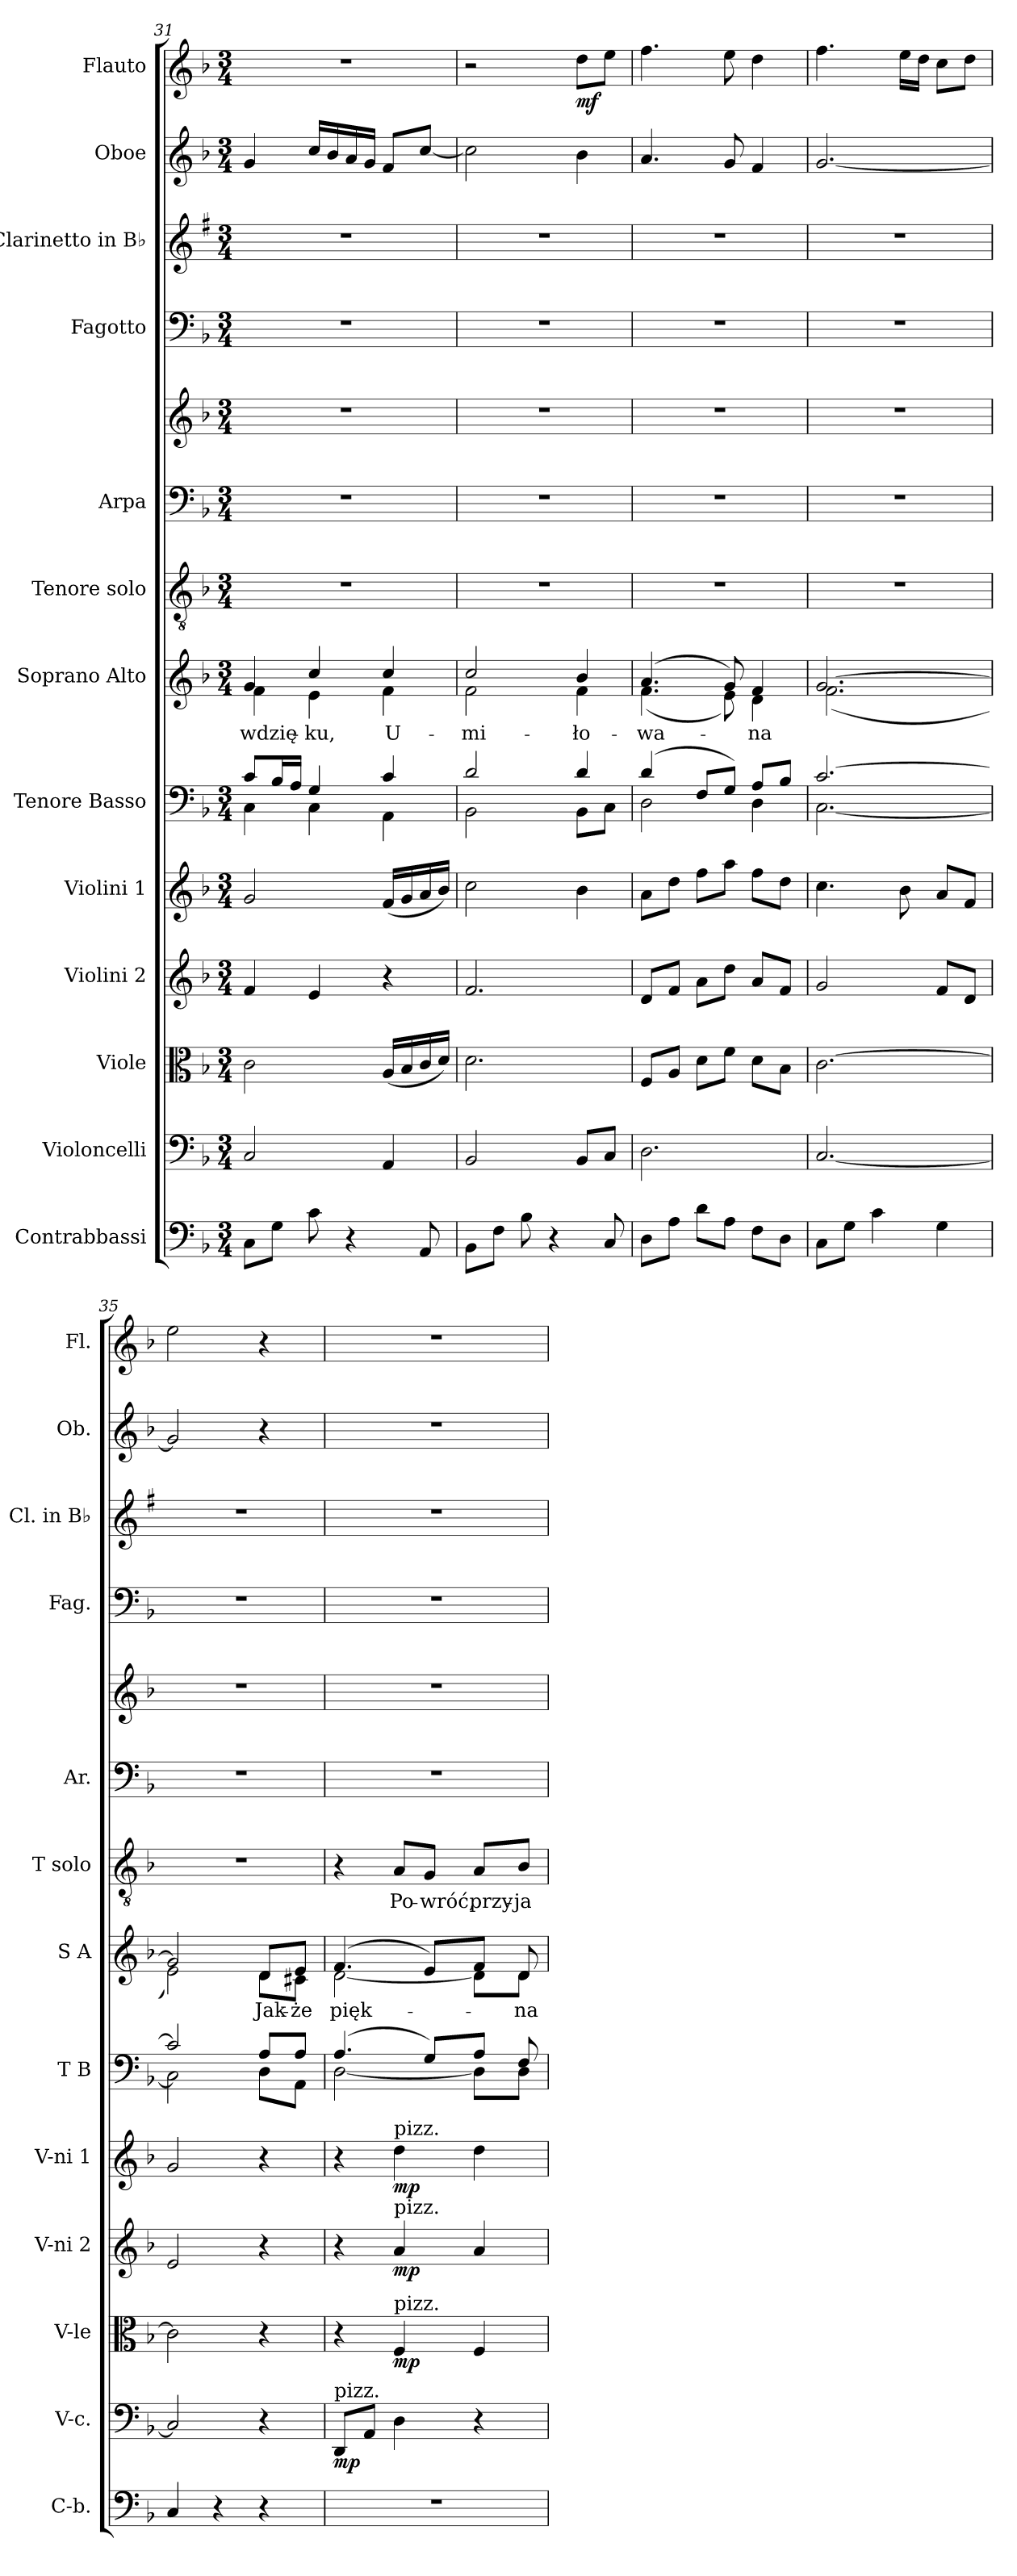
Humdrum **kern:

**kern	**kern	**dynam	**kern	**dynam	**kern	**dynam	**kern	**dynam	**kern	**kern	**text	**kern	**text	**kern	**kern	**kern	**kern	**kern	**kern	**dynam
*part13	*part12	*part12	*part11	*part11	*part10	*part10	*part9	*part9	*part8	*part7	*part7	*part6	*part6	*part5	*part5	*part4	*part3	*part2	*part1	*part1
*staff14	*staff13	*staff13	*staff12	*staff12	*staff11	*staff11	*staff10	*staff10	*staff9	*staff8	*staff8	*staff7	*staff7	*staff6	*staff5	*staff4	*staff3	*staff2	*staff1	*staff1
*I"Contrabbassi	*I"Violoncelli	*	*I"Viole	*	*I"Violini 2	*	*I"Violini 1	*	*I"Tenore Basso	*I"Soprano Alto	*	*I"Tenore solo	*	*I"Arpa	*	*I"Fagotto	*I"Clarinetto in B♭	*I"Oboe	*I"Flauto	*
*I'C-b.	*I'V-c.	*	*I'V-le	*	*I'V-ni 2	*	*I'V-ni 1	*	*I'T B	*I'S A	*	*I'T solo	*	*I'Ar.	*	*I'Fag.	*I'Cl. in B♭	*I'Ob.	*I'Fl.	*
*clefF4	*clefF4	*	*clefC3	*	*clefG2	*	*clefG2	*	*clefF4	*clefG2	*	*clefGv2	*	*clefF4	*clefG2	*clefF4	*clefG2	*clefG2	*clefG2	*
*	*	*	*	*	*	*	*	*	*	*	*	*	*	*	*	*	*ITrd1c2	*	*	*
*k[b-]	*k[b-]	*	*k[b-]	*	*k[b-]	*	*k[b-]	*	*k[b-]	*k[b-]	*	*k[b-]	*	*k[b-]	*k[b-]	*k[b-]	*k[b-]	*k[b-]	*k[b-]	*
*M3/4	*M3/4	*	*M3/4	*	*M3/4	*	*M3/4	*	*M3/4	*M3/4	*	*M3/4	*	*M3/4	*M3/4	*M3/4	*M3/4	*M3/4	*M3/4	*
=31	=31	=31	=31	=31	=31	=31	=31	=31	=31	=31	=31	=31	=31	=31	=31	=31	=31	=31	=31	=31
*	*	*	*	*	*	*	*	*	*^	*^	*	*	*	*	*	*	*	*	*	*
8CL	2C	.	2c	.	4f	.	2g	.	8cL	4C	4g	4f	wdzię-	2.r	.	2.r	2.r	2.r	2.r	4g	2.r	.
8GJ	.	.	.	.	.	.	.	.	16B-L	.	.	.	.	.	.	.	.	.	.	.	.	.
.	.	.	.	.	.	.	.	.	16AJJ	.	.	.	.	.	.	.	.	.	.	.	.	.
8c	.	.	.	.	4e	.	.	.	4G	4C	4cc	4e	-ku,	.	.	.	.	.	.	16ccLL	.	.
.	.	.	.	.	.	.	.	.	.	.	.	.	.	.	.	.	.	.	.	16b-	.	.
4r	.	.	.	.	.	.	.	.	.	.	.	.	.	.	.	.	.	.	.	16a	.	.
.	.	.	.	.	.	.	.	.	.	.	.	.	.	.	.	.	.	.	.	16gJJ	.	.
.	4AA	.	(16ALL	.	4r	.	(16fLL	.	4c	4AA	4cc	4f	U-	.	.	.	.	.	.	8fL	.	.
.	.	.	16B-	.	.	.	16g	.	.	.	.	.	.	.	.	.	.	.	.	.	.	.
8AA	.	.	16c	.	.	.	16a	.	.	.	.	.	.	.	.	.	.	.	.	[8ccJ	.	.
.	.	.	16dJJ)	.	.	.	16b-JJ)	.	.	.	.	.	.	.	.	.	.	.	.	.	.	.
=32	=32	=32	=32	=32	=32	=32	=32	=32	=32	=32	=32	=32	=32	=32	=32	=32	=32	=32	=32	=32	=32	=32
8BB-L	2BB-	.	2.d	.	2.f	.	2cc	.	2d	2BB-	2cc	2f	-mi-	2.r	.	2.r	2.r	2.r	2.r	2cc]	2r	.
8FJ	.	.	.	.	.	.	.	.	.	.	.	.	.	.	.	.	.	.	.	.	.	.
8B-	.	.	.	.	.	.	.	.	.	.	.	.	.	.	.	.	.	.	.	.	.	.
4r	.	.	.	.	.	.	.	.	.	.	.	.	.	.	.	.	.	.	.	.	.	.
.	8BB-L	.	.	.	.	.	4b-	.	4d	8BB-L	4b-	4f	-ło-	.	.	.	.	.	.	4b-	8ddL	mf
8C	8CJ	.	.	.	.	.	.	.	.	8CJ	.	.	.	.	.	.	.	.	.	.	8eeJ	.
=33	=33	=33	=33	=33	=33	=33	=33	=33	=33	=33	=33	=33	=33	=33	=33	=33	=33	=33	=33	=33	=33	=33
8DL	2.D	.	8FL	.	8dL	.	8aL	.	(4d	2D	(4.a	(4.f	-wa-	2.r	.	2.r	2.r	2.r	2.r	4.a	4.ff	.
8AJ	.	.	8AJ	.	8fJ	.	8ddJ	.	.	.	.	.	.	.	.	.	.	.	.	.	.	.
8dL	.	.	8dL	.	8aL	.	8ffL	.	8FL	.	.	.	.	.	.	.	.	.	.	.	.	.
8AJ	.	.	8fJ	.	8ddJ	.	8aaJ	.	8GJ)	.	8g)	8e)	.	.	.	.	.	.	.	8g	8ee	.
8FL	.	.	8dL	.	8aL	.	8ffL	.	8AL	4D	4f	4d	-na	.	.	.	.	.	.	4f	4dd	.
8DJ	.	.	8B-J	.	8fJ	.	8ddJ	.	8B-J	.	.	.	.	.	.	.	.	.	.	.	.	.
=34	=34	=34	=34	=34	=34	=34	=34	=34	=34	=34	=34	=34	=34	=34	=34	=34	=34	=34	=34	=34	=34	=34
8CL	[2.C	.	[2.c	.	2g	.	4.cc	.	[2.c	[2.C	[2.g	(2.f	.	2.r	.	2.r	2.r	2.r	2.r	[2.g	4.ff	.
8GJ	.	.	.	.	.	.	.	.	.	.	.	.	.	.	.	.	.	.	.	.	.	.
4c	.	.	.	.	.	.	.	.	.	.	.	.	.	.	.	.	.	.	.	.	.	.
.	.	.	.	.	.	.	8b-	.	.	.	.	.	.	.	.	.	.	.	.	.	16eeLL	.
.	.	.	.	.	.	.	.	.	.	.	.	.	.	.	.	.	.	.	.	.	16ddJJ	.
4G	.	.	.	.	8fL	.	8aL	.	.	.	.	.	.	.	.	.	.	.	.	.	8ccL	.
.	.	.	.	.	8dJ	.	8fJ	.	.	.	.	.	.	.	.	.	.	.	.	.	8ddJ	.
=35	=35	=35	=35	=35	=35	=35	=35	=35	=35	=35	=35	=35	=35	=35	=35	=35	=35	=35	=35	=35	=35	=35
4C	2C]	.	2c]	.	2e	.	2g	.	2c]	2C]	2g]	2e)	.	2.r	.	2.r	2.r	2.r	2.r	2g]	2ee	.
4r	.	.	.	.	.	.	.	.	.	.	.	.	.	.	.	.	.	.	.	.	.	.
4r	4r	.	4r	.	4r	.	4r	.	8AL	8DL	8dL	8dL	Jak-	.	.	.	.	.	.	4r	4r	.
.	.	.	.	.	.	.	.	.	8AJ	8AAJ	8eJ	8c#XJ	-że	.	.	.	.	.	.	.	.	.
=36	=36	=36	=36	=36	=36	=36	=36	=36	=36	=36	=36	=36	=36	=36	=36	=36	=36	=36	=36	=36	=36	=36
!	!LO:TX:a:t=pizz.	!	!	!	!	!	!	!	!	!	!	!	!	!	!	!	!	!	!	!	!	!
2.r	8DDL	mp	4r	.	4r	.	4r	.	(4.A	[2D	(4.f	[2d	pięk-	4r	.	2.r	2.r	2.r	2.r	2.r	2.r	.
.	8AAJ	.	.	.	.	.	.	.	.	.	.	.	.	.	.	.	.	.	.	.	.	.
!	!	!	!	!	!	!	!LO:TX:a:t=pizz.	!	!	!	!	!	!	!	!	!	!	!	!	!	!	!
!	!	!	!	!	!LO:TX:a:t=pizz.	!	!	!	!	!	!	!	!	!	!	!	!	!	!	!	!	!
!	!	!	!LO:TX:a:t=pizz.	!	!	!	!	!	!	!	!	!	!	!	!	!	!	!	!	!	!	!
.	4D	.	4F	mp	4a	mp	4dd	mp	.	.	.	.	.	8AL	Po-	.	.	.	.	.	.	.
.	.	.	.	.	.	.	.	.	8GL)	.	8eL)	.	.	8GJ	-wróć,	.	.	.	.	.	.	.
.	4r	.	4F	.	4a	.	4dd	.	8AJ	8DL]	8fJ	8dL]	.	8AL	przy-	.	.	.	.	.	.	.
.	.	.	.	.	.	.	.	.	8F	8DJ	8d	8dJ	-na	8B-J	-ja-	.	.	.	.	.	.	.
*	*	*	*	*	*	*	*	*	*v	*v	*	*	*	*	*	*	*	*	*	*	*	*
*	*	*	*	*	*	*	*	*	*	*v	*v	*	*	*	*	*	*	*	*	*	*
=	=	=	=	=	=	=	=	=	=	=	=	=	=	=	=	=	=	=	=	=
*-	*-	*-	*-	*-	*-	*-	*-	*-	*-	*-	*-	*-	*-	*-	*-	*-	*-	*-	*-	*-
